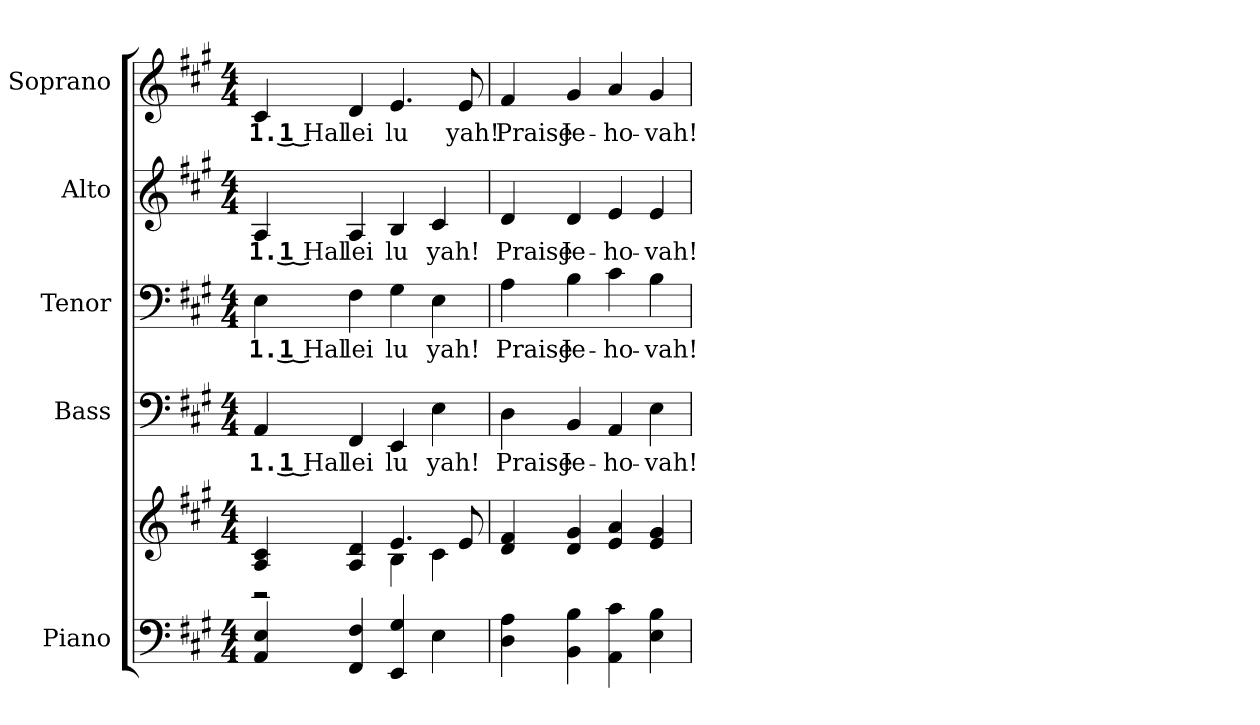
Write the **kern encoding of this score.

**kern	**kern	**kern	**text	**kern	**text	**kern	**text	**kern	**text
*part5	*part5	*part4	*part4	*part3	*part3	*part2	*part2	*part1	*part1
*staff6	*staff5	*staff4	*staff4	*staff3	*staff3	*staff2	*staff2	*staff1	*staff1
*I"Piano	*	*I"Bass	*	*I"Tenor	*	*I"Alto	*	*I"Soprano	*
*I'Pno.	*	*I'B.	*	*I'T.	*	*I'A.	*	*I'S.	*
!!LO:PB:g=z
*clefF4	*clefG2	*clefF4	*	*clefF4	*	*clefG2	*	*clefG2	*
*k[f#c#g#]	*k[f#c#g#]	*k[f#c#g#]	*	*k[f#c#g#]	*	*k[f#c#g#]	*	*k[f#c#g#]	*
*A:	*A:	*A:	*	*A:	*	*A:	*	*A:	*
*M4/4	*M4/4	*M4/4	*	*M4/4	*	*M4/4	*	*M4/4	*
*MM135	*MM135	*MM135	*	*MM135	*	*MM135	*	*MM135	*
=1	=1	=1	=1	=1	=1	=1	=1	=1	=1
*	*^	*	*	*	*	*	*	*	*
!	!	!	!	!LO:LY:b:color=#000000	!	!	!	!	!	!
!	!	!	!	!	!	!LO:LY:b:color=#000000	!	!	!	!
!	!	!	!	!	!	!	!	!LO:LY:b:color=#000000	!	!
!	!	!	!	!	!	!	!	!	!	!LO:LY:b:color=#000000
4AAi/ 4Ei	4Ai/ 4c#i	2r	4AAi/	1. 1 Hal	4Ei\	1. 1 Hal	4Ai/	1. 1 Hal	4c#i/	1. 1 Hal
!	!	!	!	!LO:LY:b:color=#000000	!	!	!	!	!	!
!	!	!	!	!	!	!LO:LY:b:color=#000000	!	!	!	!
!	!	!	!	!	!	!	!	!LO:LY:b:color=#000000	!	!
!	!	!	!	!	!	!	!	!	!	!LO:LY:b:color=#000000
4FF#i/ 4F#i	4Ai/ 4di	.	4FF#i/	lei	4F#i\	lei	4Ai/	lei	4di/	lei
!	!	!	!	!LO:LY:b:color=#000000	!	!	!	!	!	!
!	!	!	!	!	!	!LO:LY:b:color=#000000	!	!	!	!
!	!	!	!	!	!	!	!	!LO:LY:b:color=#000000	!	!
!	!	!	!	!	!	!	!	!	!	!LO:LY:b:color=#000000
4EEi/ 4G#i	4.ei/	4Bi\	4EEi/	lu	4G#i\	lu	4Bi/	lu	4.ei/	lu
!	!	!	!	!LO:LY:b:color=#000000	!	!	!	!	!	!
!	!	!	!	!	!	!LO:LY:b:color=#000000	!	!	!	!
!	!	!	!	!	!	!	!	!LO:LY:b:color=#000000	!	!
4Ei\	.	4c#i\	4Ei\	yah!	4Ei\	yah!	4c#i/	yah!	.	.
!	!	!	!	!	!	!	!	!	!	!LO:LY:b:color=#000000
.	8ei/	.	.	.	.	.	.	.	8ei/	yah!
*	*v	*v	*	*	*	*	*	*	*	*
=2	=2	=2	=2	=2	=2	=2	=2	=2	=2
!	!	!	!LO:LY:b:color=#000000	!	!	!	!	!	!
!	!	!	!	!	!LO:LY:b:color=#000000	!	!	!	!
!	!	!	!	!	!	!	!LO:LY:b:color=#000000	!	!
!	!	!	!	!	!	!	!	!	!LO:LY:b:color=#000000
4Di\ 4Ai	4di/ 4f#i	4Di\	Praise	4Ai\	Praise	4di/	Praise	4f#i/	Praise
!	!	!	!LO:LY:b:color=#000000	!	!	!	!	!	!
!	!	!	!	!	!LO:LY:b:color=#000000	!	!	!	!
!	!	!	!	!	!	!	!LO:LY:b:color=#000000	!	!
!	!	!	!	!	!	!	!	!	!LO:LY:b:color=#000000
4BBi\ 4Bi	4di/ 4g#i	4BBi/	Je-	4Bi\	Je-	4di/	Je-	4g#i/	Je-
!	!	!	!LO:LY:b:color=#000000	!	!	!	!	!	!
!	!	!	!	!	!LO:LY:b:color=#000000	!	!	!	!
!	!	!	!	!	!	!	!LO:LY:b:color=#000000	!	!
!	!	!	!	!	!	!	!	!	!LO:LY:b:color=#000000
4AAi\ 4c#i	4ei/ 4ai	4AAi/	-ho-	4c#i\	-ho-	4ei/	-ho-	4ai/	-ho-
!	!	!	!LO:LY:b:color=#000000	!	!	!	!	!	!
!	!	!	!	!	!LO:LY:b:color=#000000	!	!	!	!
!	!	!	!	!	!	!	!LO:LY:b:color=#000000	!	!
!	!	!	!	!	!	!	!	!	!LO:LY:b:color=#000000
4Ei\ 4Bi	4ei/ 4g#i	4Ei\	-vah!	4Bi\	-vah!	4ei/	-vah!	4g#i/	-vah!
=	=	=	=	=	=	=	=	=	=
*-	*-	*-	*-	*-	*-	*-	*-	*-	*-
